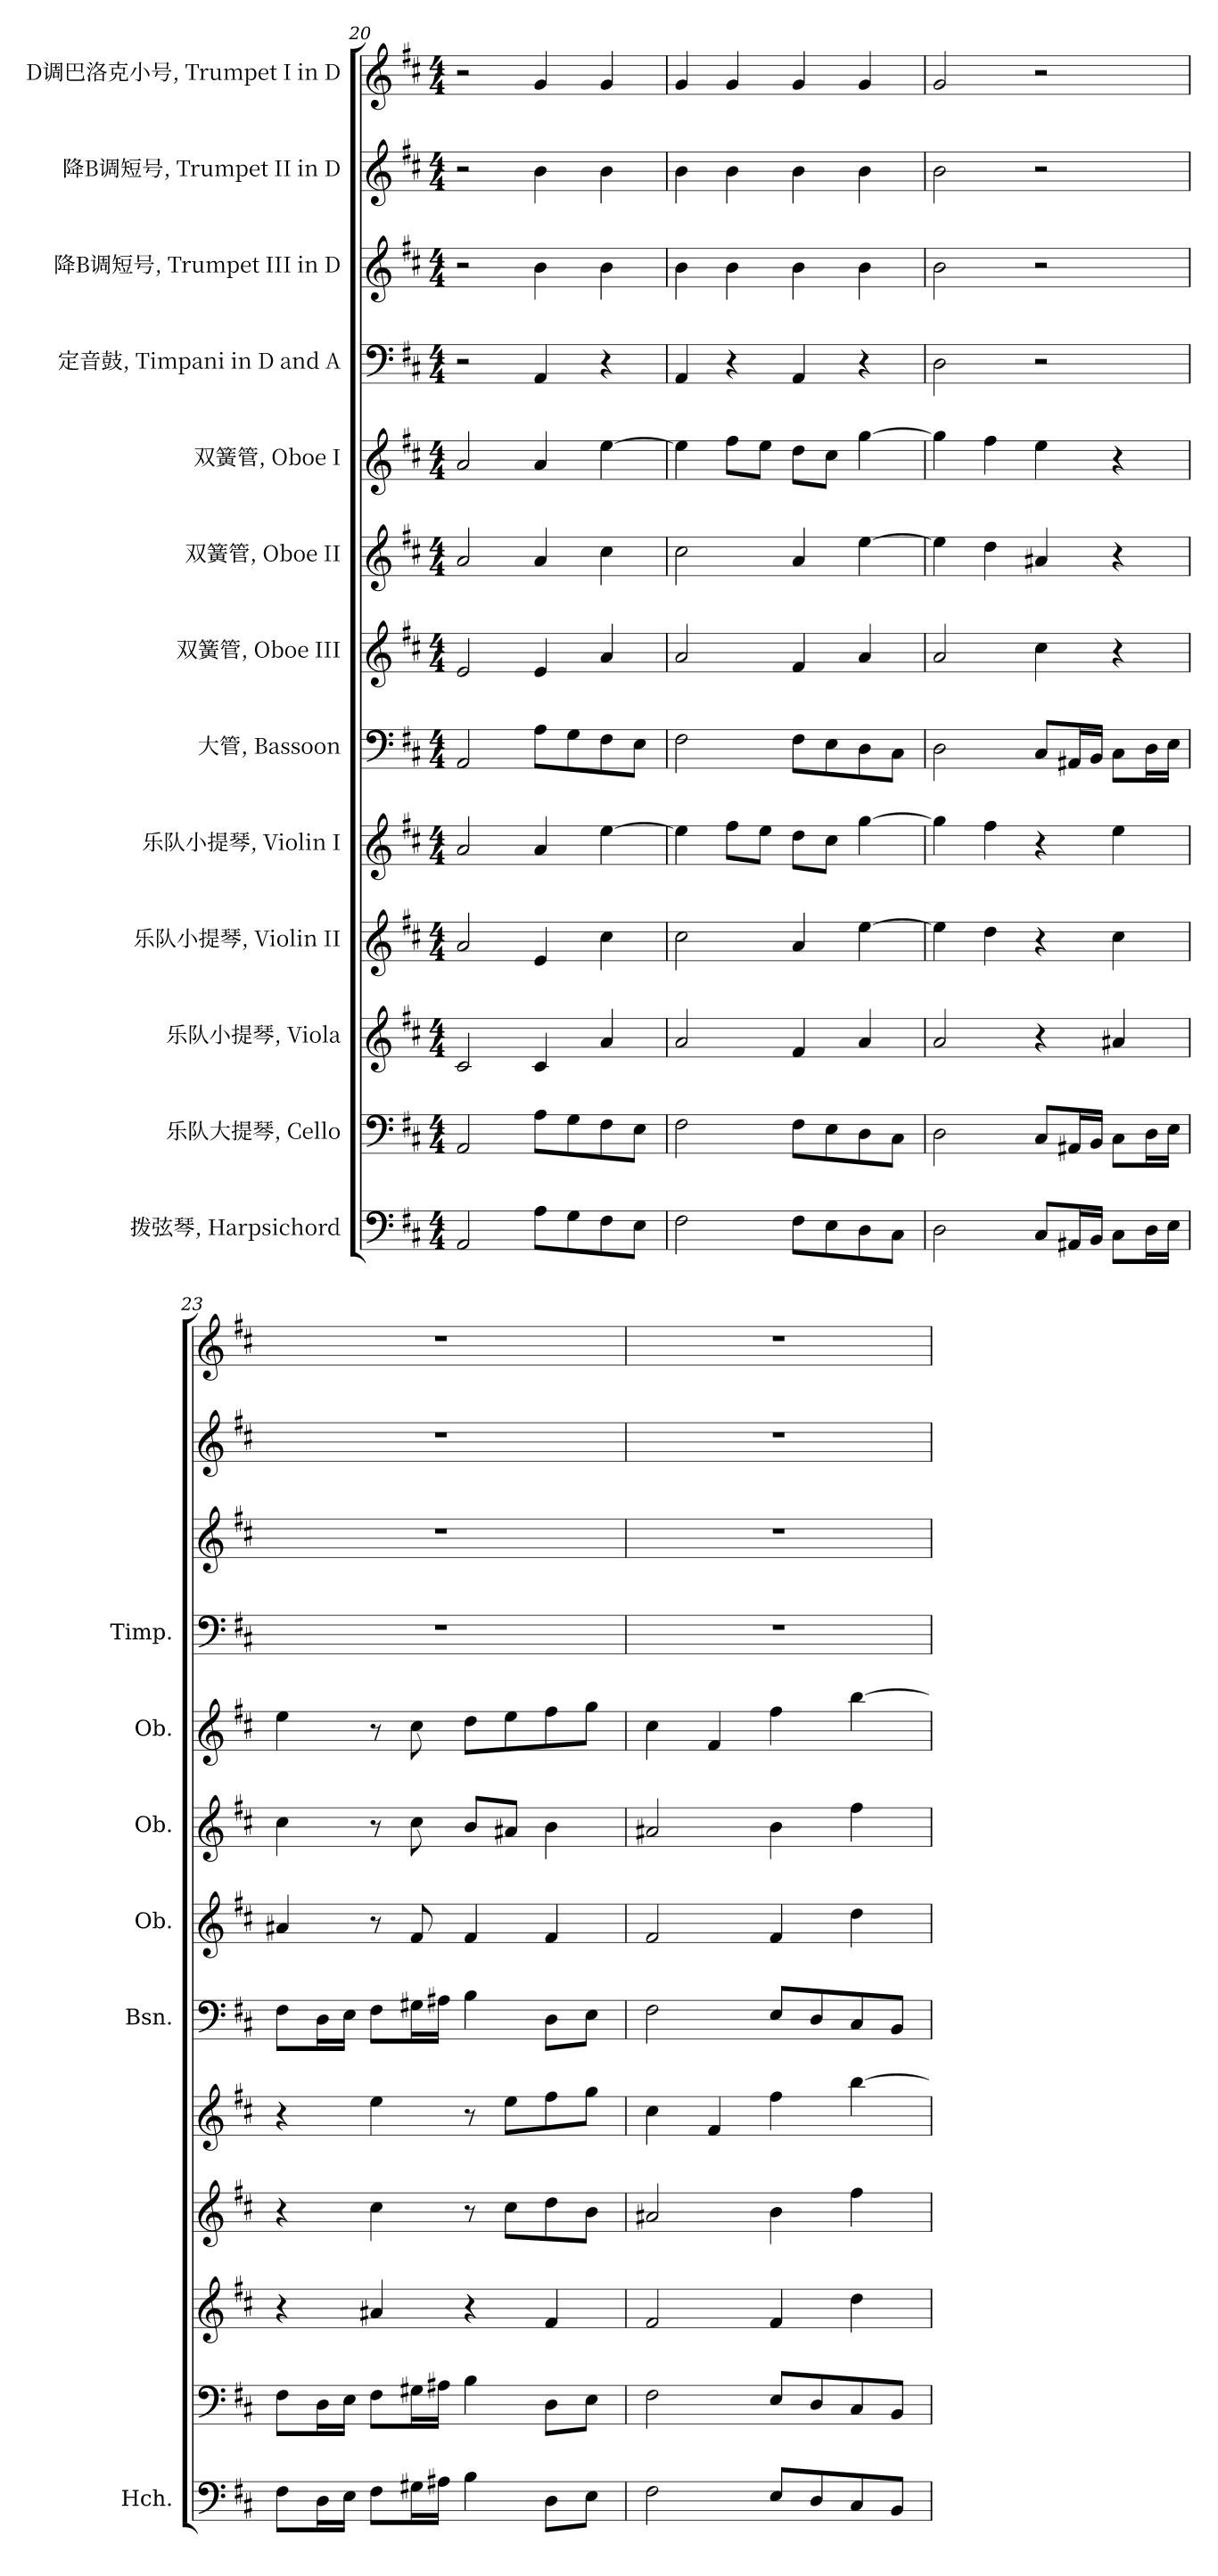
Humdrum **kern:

**kern	**kern	**kern	**kern	**kern	**kern	**kern	**kern	**kern	**kern	**kern	**kern	**kern
*part13	*part12	*part11	*part10	*part9	*part8	*part7	*part6	*part5	*part4	*part3	*part2	*part1
*staff13	*staff12	*staff11	*staff10	*staff9	*staff8	*staff7	*staff6	*staff5	*staff4	*staff3	*staff2	*staff1
*I"拨弦琴, Harpsichord	*I"乐队大提琴, Cello	*I"乐队小提琴, Viola	*I"乐队小提琴, Violin II	*I"乐队小提琴, Violin I	*I"大管, Bassoon	*I"双簧管, Oboe III	*I"双簧管, Oboe II	*I"双簧管, Oboe I	*I"定音鼓, Timpani in D and A	*I"降B调短号, Trumpet III in D	*I"降B调短号, Trumpet II in D	*I"D调巴洛克小号, Trumpet I in D
*I'Hch.	*	*	*	*	*I'Bsn.	*I'Ob.	*I'Ob.	*I'Ob.	*I'Timp.	*	*	*
*clefF4	*clefF4	*clefG2	*clefG2	*clefG2	*clefF4	*clefG2	*clefG2	*clefG2	*clefF4	*clefG2	*clefG2	*clefG2
*	*	*	*	*	*	*	*	*	*	*ITrd1c2	*ITrd1c2	*ITrd-1c-2
*k[f#c#]	*k[f#c#]	*k[f#c#]	*k[f#c#]	*k[f#c#]	*k[f#c#]	*k[f#c#]	*k[f#c#]	*k[f#c#]	*k[f#c#]	*k[]	*k[]	*k[f#c#g#d#]
*M4/4	*M4/4	*M4/4	*M4/4	*M4/4	*M4/4	*M4/4	*M4/4	*M4/4	*M4/4	*M4/4	*M4/4	*M4/4
=20	=20	=20	=20	=20	=20	=20	=20	=20	=20	=20	=20	=20
2AA/	2AA/	2c#/	2a/	2a/	2AA/	2e/	2a/	2a/	2r	2r	2r	2r
8A\L	8A\L	4c#/	4e/	4a/	8A\L	4e/	4a/	4a/	4AA/	4a\	4a\	4a/
8G\	8G\	.	.	.	8G\	.	.	.	.	.	.	.
8F#\	8F#\	4a/	4cc#\	[4ee\	8F#\	4a/	4cc#\	[4ee\	4r	4a\	4a\	4a/
8E\J	8E\J	.	.	.	8E\J	.	.	.	.	.	.	.
=21	=21	=21	=21	=21	=21	=21	=21	=21	=21	=21	=21	=21
2F#\	2F#\	2a/	2cc#\	4ee\]	2F#\	2a/	2cc#\	4ee\]	4AA/	4a\	4a\	4a/
.	.	.	.	8ff#\L	.	.	.	8ff#\L	4r	4a\	4a\	4a/
.	.	.	.	8ee\J	.	.	.	8ee\J	.	.	.	.
8F#\L	8F#\L	4f#/	4a/	8dd\L	8F#\L	4f#/	4a/	8dd\L	4AA/	4a\	4a\	4a/
8E\	8E\	.	.	8cc#\J	8E\	.	.	8cc#\J	.	.	.	.
8D\	8D\	4a/	[4ee\	[4gg\	8D\	4a/	[4ee\	[4gg\	4r	4a\	4a\	4a/
8C#\J	8C#\J	.	.	.	8C#\J	.	.	.	.	.	.	.
=22	=22	=22	=22	=22	=22	=22	=22	=22	=22	=22	=22	=22
2D\	2D\	2a/	4ee\]	4gg\]	2D\	2a/	4ee\]	4gg\]	2D\	2a\	2a\	2a/
.	.	.	4dd\	4ff#\	.	.	4dd\	4ff#\	.	.	.	.
8C#/L	8C#/L	4r	4r	4r	8C#/L	4cc#\	4a#X/	4ee\	2r	2r	2r	2r
16AA#X/L	16AA#X/L	.	.	.	16AA#X/L	.	.	.	.	.	.	.
16BB/JJ	16BB/JJ	.	.	.	16BB/JJ	.	.	.	.	.	.	.
8C#\L	8C#\L	4a#X/	4cc#\	4ee\	8C#\L	4r	4r	4r	.	.	.	.
16D\L	16D\L	.	.	.	16D\L	.	.	.	.	.	.	.
16E\JJ	16E\JJ	.	.	.	16E\JJ	.	.	.	.	.	.	.
!!LO:PB:g=z
=23	=23	=23	=23	=23	=23	=23	=23	=23	=23	=23	=23	=23
8F#\L	8F#\L	4r	4r	4r	8F#\L	4a#X/	4cc#\	4ee\	1r	1r	1r	1r
16D\L	16D\L	.	.	.	16D\L	.	.	.	.	.	.	.
16E\JJ	16E\JJ	.	.	.	16E\JJ	.	.	.	.	.	.	.
8F#\L	8F#\L	4a#X/	4cc#\	4ee\	8F#\L	8r	8r	8r	.	.	.	.
16G#X\L	16G#X\L	.	.	.	16G#X\L	8f#/	8cc#\	8cc#\	.	.	.	.
16A#X\JJ	16A#X\JJ	.	.	.	16A#X\JJ	.	.	.	.	.	.	.
4B\	4B\	4r	8r	8r	4B\	4f#/	8b/L	8dd\L	.	.	.	.
.	.	.	8cc#\L	8ee\L	.	.	8a#X/J	8ee\	.	.	.	.
8D\L	8D\L	4f#/	8dd\	8ff#\	8D\L	4f#/	4b\	8ff#\	.	.	.	.
8E\J	8E\J	.	8b\J	8gg\J	8E\J	.	.	8gg\J	.	.	.	.
=24	=24	=24	=24	=24	=24	=24	=24	=24	=24	=24	=24	=24
2F#\	2F#\	2f#/	2a#X/	4cc#\	2F#\	2f#/	2a#X/	4cc#\	1r	1r	1r	1r
.	.	.	.	4f#/	.	.	.	4f#/	.	.	.	.
8E/L	8E/L	4f#/	4b\	4ff#\	8E/L	4f#/	4b\	4ff#\	.	.	.	.
8D/	8D/	.	.	.	8D/	.	.	.	.	.	.	.
8C#/	8C#/	4dd\	4ff#\	[4bb\	8C#/	4dd\	4ff#\	[4bb\	.	.	.	.
8BB/J	8BB/J	.	.	.	8BB/J	.	.	.	.	.	.	.
=	=	=	=	=	=	=	=	=	=	=	=	=
*-	*-	*-	*-	*-	*-	*-	*-	*-	*-	*-	*-	*-
